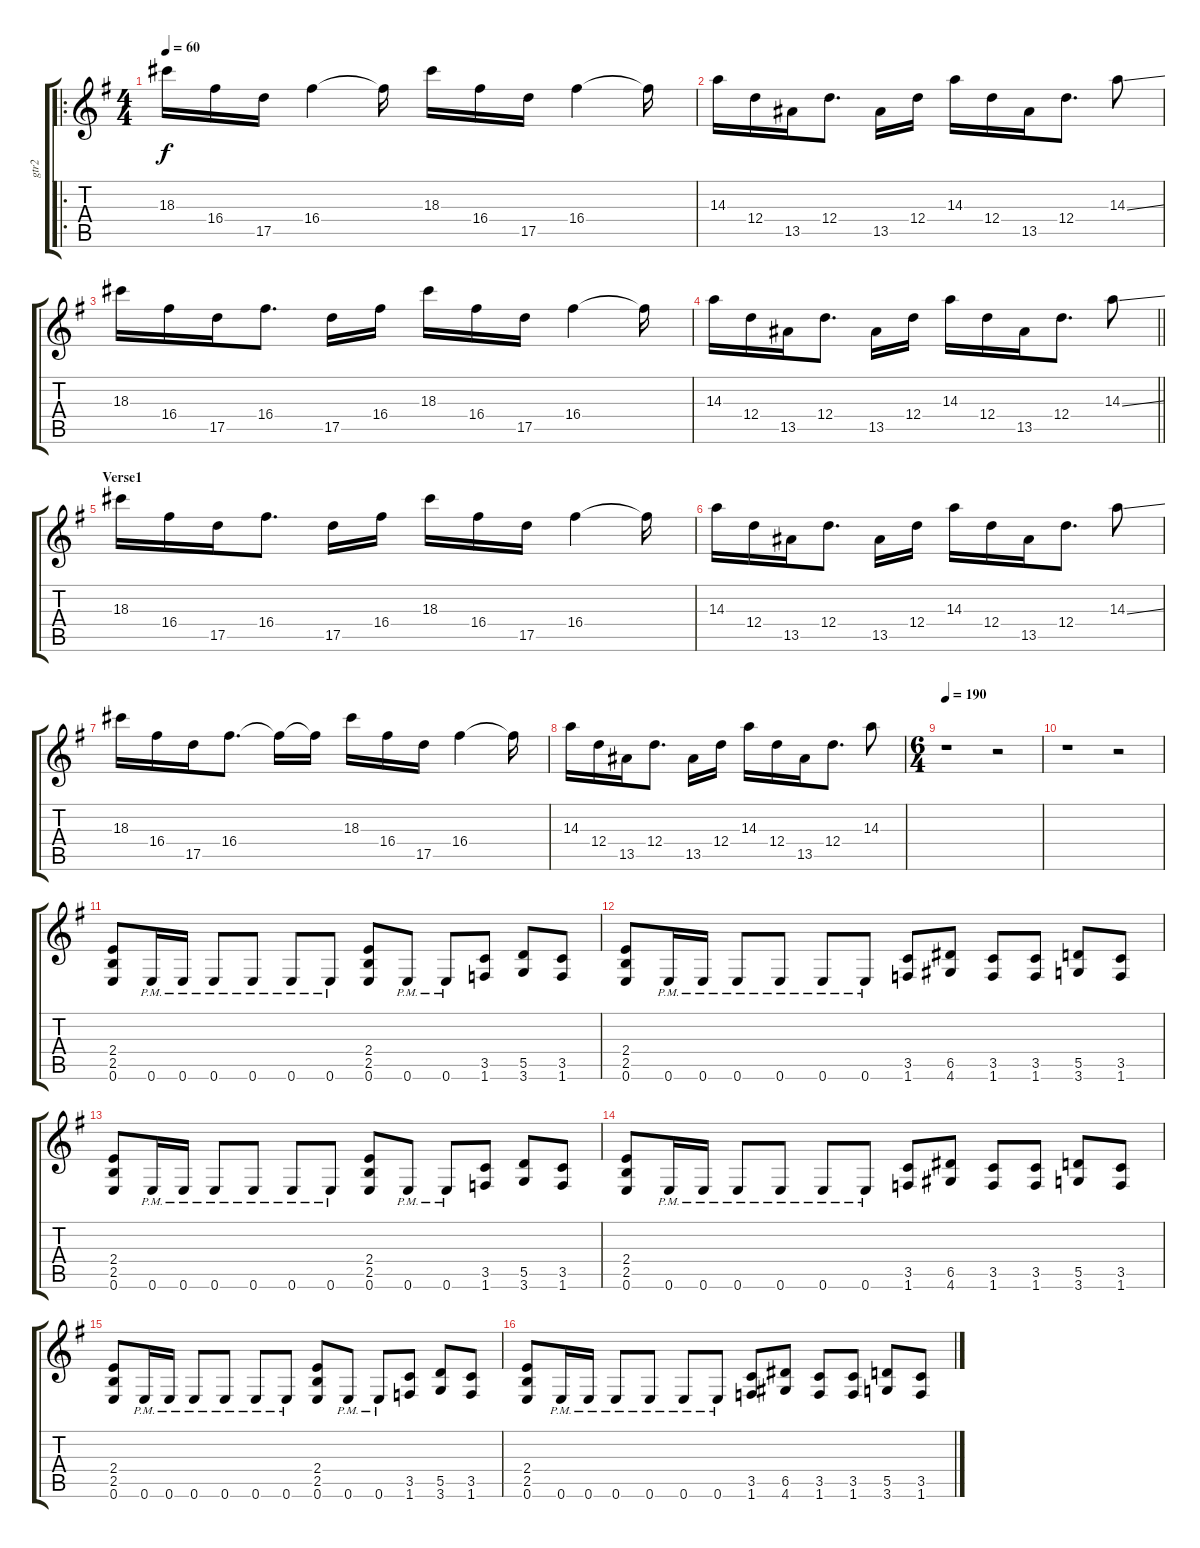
\track ("gtr2" "gtr2") {instrument overdrivenguitar}
\staff {score tabs}
\tuning (E4 B3 G3 D3 A2 E2) {hide}
\ro
\ts (4 4)
\tempo 60
\clef g2
\ks g
18.3.16{dy f instrument overdrivenguitar} 16.4.16 17.5.16 16.4.4 16.4{t}.16 18.3.16 16.4.16 17.5.16 16.4.4 16.4{t}.16 |
14.3.16 12.4.16 13.5.16 12.4.8{d} 13.5.16 12.4.16 14.3.16 12.4.16 13.5.16 12.4.8{d} 14.3{ss}.8 |
18.3.16 16.4.16 17.5.16 16.4.8{d} 17.5.16 16.4.16 18.3.16 16.4.16 17.5.16 16.4.4 16.4{t}.16 |
\barLineRight lightlight
14.3.16 12.4.16 13.5.16 12.4.8{d} 13.5.16 12.4.16 14.3.16 12.4.16 13.5.16 12.4.8{d} 14.3{ss}.8 |
\section ("" "Verse1")
18.3.16 16.4.16 17.5.16 16.4.8{d} 17.5.16 16.4.16 18.3.16 16.4.16 17.5.16 16.4.4 16.4{t}.16 |
14.3.16 12.4.16 13.5.16 12.4.8{d} 13.5.16 12.4.16 14.3.16 12.4.16 13.5.16 12.4.8{d} 14.3{ss}.8 |
18.3.16 16.4.16 17.5.16 16.4.8{d} 16.4{t}.16 16.4{t}.16 18.3.16 16.4.16 17.5.16 16.4.4 16.4{t}.16 |
14.3.16 12.4.16 13.5.16 12.4.8{d} 13.5.16 12.4.16 14.3.16 12.4.16 13.5.16 12.4.8{d} 14.3.8 |
\ts (6 4)
\tempo 190
r.1 r.2 |
r.1 r.2 |
(2.4 2.5 0.6).8 0.6{pm}.16 0.6{pm}.16 0.6{pm}.8 0.6{pm}.8 0.6{pm}.8 0.6{pm}.8 (2.4 2.5 0.6).8 0.6{pm}.8 0.6{pm}.8 (3.5 1.6).8 (5.5 3.6).8 (3.5 1.6).8 |
(2.4 2.5 0.6).8 0.6{pm}.16 0.6{pm}.16 0.6{pm}.8 0.6{pm}.8 0.6{pm}.8 0.6{pm}.8 (3.5 1.6).8 (6.5 4.6).8 (3.5 1.6).8 (3.5 1.6).8 (5.5 3.6).8 (3.5 1.6).8 |
(2.4 2.5 0.6).8 0.6{pm}.16 0.6{pm}.16 0.6{pm}.8 0.6{pm}.8 0.6{pm}.8 0.6{pm}.8 (2.4 2.5 0.6).8 0.6{pm}.8 0.6{pm}.8 (3.5 1.6).8 (5.5 3.6).8 (3.5 1.6).8 |
(2.4 2.5 0.6).8 0.6{pm}.16 0.6{pm}.16 0.6{pm}.8 0.6{pm}.8 0.6{pm}.8 0.6{pm}.8 (3.5 1.6).8 (6.5 4.6).8 (3.5 1.6).8 (3.5 1.6).8 (5.5 3.6).8 (3.5 1.6).8 |
(2.4 2.5 0.6).8 0.6{pm}.16 0.6{pm}.16 0.6{pm}.8 0.6{pm}.8 0.6{pm}.8 0.6{pm}.8 (2.4 2.5 0.6).8 0.6{pm}.8 0.6{pm}.8 (3.5 1.6).8 (5.5 3.6).8 (3.5 1.6).8 |
(2.4 2.5 0.6).8 0.6{pm}.16 0.6{pm}.16 0.6{pm}.8 0.6{pm}.8 0.6{pm}.8 0.6{pm}.8 (3.5 1.6).8 (6.5 4.6).8 (3.5 1.6).8 (3.5 1.6).8 (5.5 3.6).8 (3.5 1.6).8
